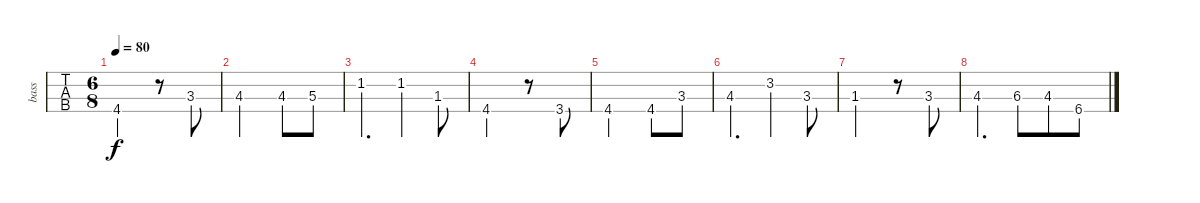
\track ("bass" "bass") {instrument electricbassfinger}
\staff {tabs}
\tuning (G2 D2 A1 E1) {hide}
\ts (6 8)
\tempo 80
\clef f4
\ks fminor
4.4.2{dy f} r.8 3.3.8 |
4.3.2 4.3.8 5.3.8 |
1.2.4{d} 1.2.4 1.3.8 |
4.4.2 r.8 3.4.8 |
4.4.2 4.4.8 3.3.8 |
4.3.4{d} 3.2.4 3.3.8 |
1.3.2 r.8 3.3.8 |
4.3.4{d} 6.3.8 4.3.8 6.4.8
